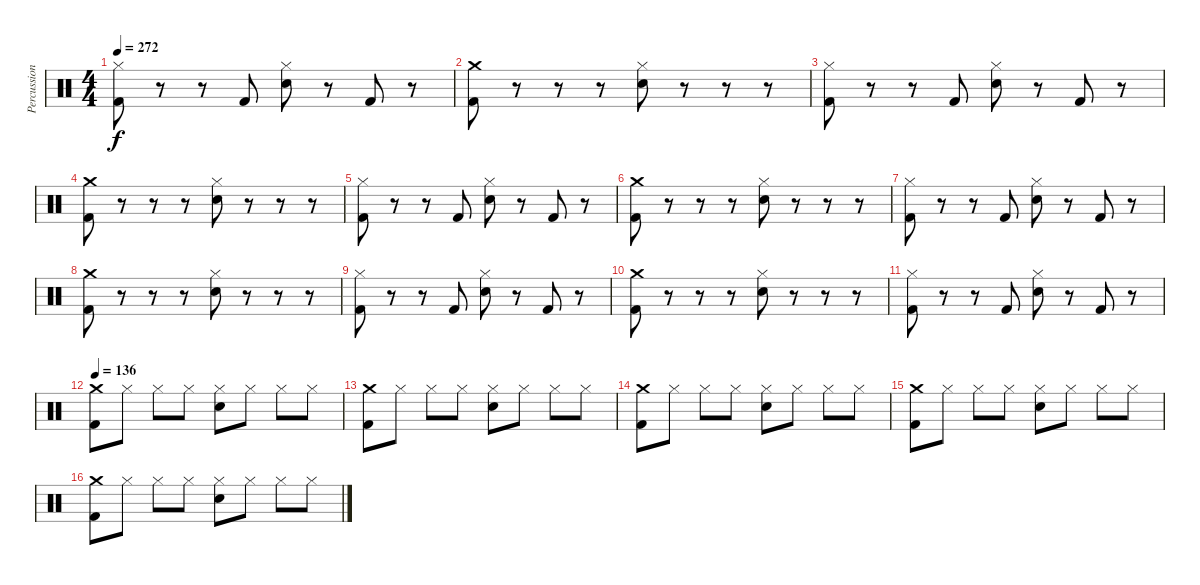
\track ("Percussion" "Percussion") {instrument percussion}
\staff {score}
\articulation defaults
\ts (4 4)
\tempo 272
\clef neutral
\ks c
("Hi-Hat (closed)" "Kick (hit) 2").8{dy f} r.8 r.8 "Kick (hit) 2".8 ("Hi-Hat (closed)" "Electric Snare (hit)").8 r.8 "Kick (hit) 2".8 r.8 |
("Crash medium (hit)" "Kick (hit) 2").8 r.8 r.8 r.8 ("Hi-Hat (closed)" "Electric Snare (hit)").8 r.8 r.8 r.8 |
("Hi-Hat (closed)" "Kick (hit) 2").8 r.8 r.8 "Kick (hit) 2".8 ("Hi-Hat (closed)" "Electric Snare (hit)").8 r.8 "Kick (hit) 2".8 r.8 |
("Crash medium (hit)" "Kick (hit) 2").8 r.8 r.8 r.8 ("Hi-Hat (closed)" "Snare (hit) 2").8 r.8 r.8 r.8 |
("Hi-Hat (closed)" "Kick (hit) 2").8 r.8 r.8 "Kick (hit) 2".8 ("Hi-Hat (closed)" "Snare (hit) 2").8 r.8 "Kick (hit) 2".8 r.8 |
("Crash medium (hit)" "Kick (hit) 2").8 r.8 r.8 r.8 ("Hi-Hat (closed)" "Snare (hit) 2").8 r.8 r.8 r.8 |
("Hi-Hat (closed)" "Kick (hit) 2").8 r.8 r.8 "Kick (hit) 2".8 ("Hi-Hat (closed)" "Snare (hit) 2").8 r.8 "Kick (hit) 2".8 r.8 |
("Crash medium (hit)" "Kick (hit) 2").8 r.8 r.8 r.8 ("Hi-Hat (closed)" "Snare (hit) 2").8 r.8 r.8 r.8 |
("Hi-Hat (closed)" "Kick (hit) 2").8 r.8 r.8 "Kick (hit) 2".8 ("Hi-Hat (closed)" "Snare (hit) 2").8 r.8 "Kick (hit) 2".8 r.8 |
("Crash medium (hit)" "Kick (hit) 2").8 r.8 r.8 r.8 ("Hi-Hat (closed)" "Snare (hit) 2").8 r.8 r.8 r.8 |
("Hi-Hat (closed)" "Kick (hit) 2").8 r.8 r.8 "Kick (hit) 2".8 ("Hi-Hat (closed)" "Snare (hit) 2").8 r.8 "Kick (hit) 2".8 r.8 |
\tempo 136
("Crash medium (hit)" "Kick (hit) 2").8 "Hi-Hat (closed)".8 "Hi-Hat (closed)".8 "Hi-Hat (closed)".8 ("Hi-Hat (closed)" "Electric Snare (hit)").8 "Hi-Hat (closed)".8 "Hi-Hat (closed)".8 "Hi-Hat (closed)".8 |
("Crash medium (hit)" "Kick (hit) 2").8 "Hi-Hat (closed)".8 "Hi-Hat (closed)".8 "Hi-Hat (closed)".8 ("Hi-Hat (closed)" "Electric Snare (hit)").8 "Hi-Hat (closed)".8 "Hi-Hat (closed)".8 "Hi-Hat (closed)".8 |
("Crash medium (hit)" "Kick (hit) 2").8 "Hi-Hat (closed)".8 "Hi-Hat (closed)".8 "Hi-Hat (closed)".8 ("Hi-Hat (closed)" "Electric Snare (hit)").8 "Hi-Hat (closed)".8 "Hi-Hat (closed)".8 "Hi-Hat (closed)".8 |
("Crash medium (hit)" "Kick (hit) 2").8 "Hi-Hat (closed)".8 "Hi-Hat (closed)".8 "Hi-Hat (closed)".8 ("Hi-Hat (closed)" "Electric Snare (hit)").8 "Hi-Hat (closed)".8 "Hi-Hat (closed)".8 "Hi-Hat (closed)".8 |
("Crash medium (hit)" "Kick (hit) 2").8 "Hi-Hat (closed)".8 "Hi-Hat (closed)".8 "Hi-Hat (closed)".8 ("Hi-Hat (closed)" "Electric Snare (hit)").8 "Hi-Hat (closed)".8 "Hi-Hat (closed)".8 "Hi-Hat (closed)".8
